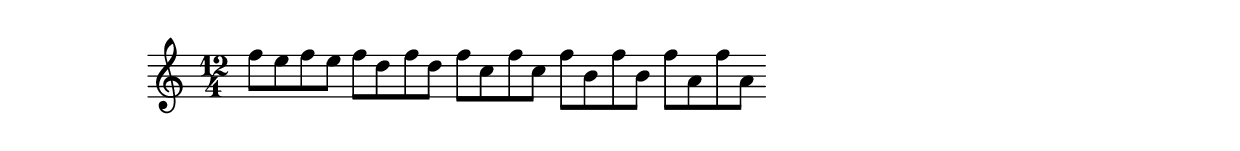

\version "2.3.17"
\header {
	texidoc = "For juxtaposed chords with the same direction, a
slight optical correction is used. It is constant, and works only if
two chords have no common head-positions range."
}

\score {  \relative c'' {
\stemDown
\time 12/4
  f8[
      e f e]  f[ d f d]  f[ c f c]  f[ b, f' b,]  f'[ a, f' a,]
}
\paper { raggedright = ##t}
}

